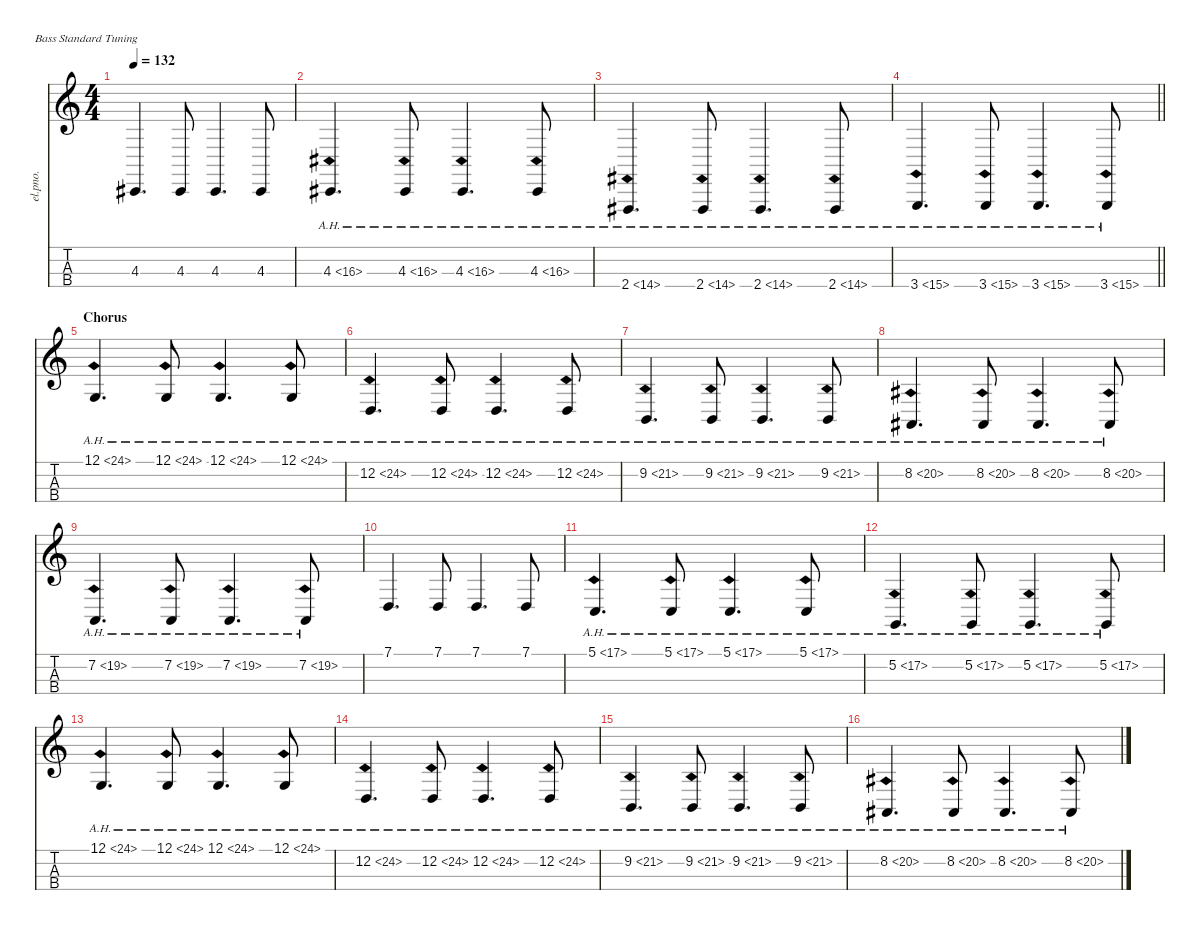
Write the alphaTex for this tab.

\defaultSystemsLayout 4
\hideDynamics
\bracketExtendMode nobrackets
\otherSystemsTrackNameOrientation horizontal
\track ("Keys LH" "el.pno.") {instrument electricpiano1}
\staff {score tabs}
\tuning (G2 D2 A1 E1)
\ts (4 4)
\tempo 132
\clef g2
\ks c
4.3{acc #}.4{d dy f beam Up} 4.3{acc #}.8{beam Up} 4.3{acc #}.4{d beam Up} 4.3{acc #}.8{beam Up} |
4.3{ah 12 acc #}.4{d beam Up} 4.3{ah 12 acc #}.8{beam Up} 4.3{ah 12 acc #}.4{d beam Up} 4.3{ah 12 acc #}.8{beam Up} |
2.4{ah 12 acc #}.4{d beam Up} 2.4{ah 12 acc #}.8{beam Up} 2.4{ah 12 acc #}.4{d beam Up} 2.4{ah 12 acc #}.8{beam Up} |
\barLineRight lightlight
3.4{ah 12}.4{d beam Up} 3.4{ah 12}.8{beam Up} 3.4{ah 12}.4{d beam Up} 3.4{ah 12}.8{beam Up} |
\section ("" "Chorus")
12.1{ah 12}.4{d beam Up} 12.1{ah 12}.8{beam Up} 12.1{ah 12}.4{d beam Up} 12.1{ah 12}.8{beam Up} |
12.2{ah 12}.4{d beam Up} 12.2{ah 12}.8{beam Up} 12.2{ah 12}.4{d beam Up} 12.2{ah 12}.8{beam Up} |
9.2{ah 12}.4{d beam Up} 9.2{ah 12}.8{beam Up} 9.2{ah 12}.4{d beam Up} 9.2{ah 12}.8{beam Up} |
8.2{ah 12 acc #}.4{d beam Up} 8.2{ah 12 acc #}.8{beam Up} 8.2{ah 12 acc #}.4{d beam Up} 8.2{ah 12 acc #}.8{beam Up} |
7.2{ah 12}.4{d beam Up} 7.2{ah 12}.8{beam Up} 7.2{ah 12}.4{d beam Up} 7.2{ah 12}.8{beam Up} |
7.1.4{d beam Up} 7.1.8{beam Up} 7.1.4{d beam Up} 7.1.8{beam Up} |
5.1{ah 12}.4{d beam Up} 5.1{ah 12}.8{beam Up} 5.1{ah 12}.4{d beam Up} 5.1{ah 12}.8{beam Up} |
5.2{ah 12}.4{d beam Up} 5.2{ah 12}.8{beam Up} 5.2{ah 12}.4{d beam Up} 5.2{ah 12}.8{beam Up} |
12.1{ah 12}.4{d beam Up} 12.1{ah 12}.8{beam Up} 12.1{ah 12}.4{d beam Up} 12.1{ah 12}.8{beam Up} |
12.2{ah 12}.4{d beam Up} 12.2{ah 12}.8{beam Up} 12.2{ah 12}.4{d beam Up} 12.2{ah 12}.8{beam Up} |
9.2{ah 12}.4{d beam Up} 9.2{ah 12}.8{beam Up} 9.2{ah 12}.4{d beam Up} 9.2{ah 12}.8{beam Up} |
8.2{ah 12 acc #}.4{d beam Up} 8.2{ah 12 acc #}.8{beam Up} 8.2{ah 12 acc #}.4{d beam Up} 8.2{ah 12 acc #}.8{beam Up}
